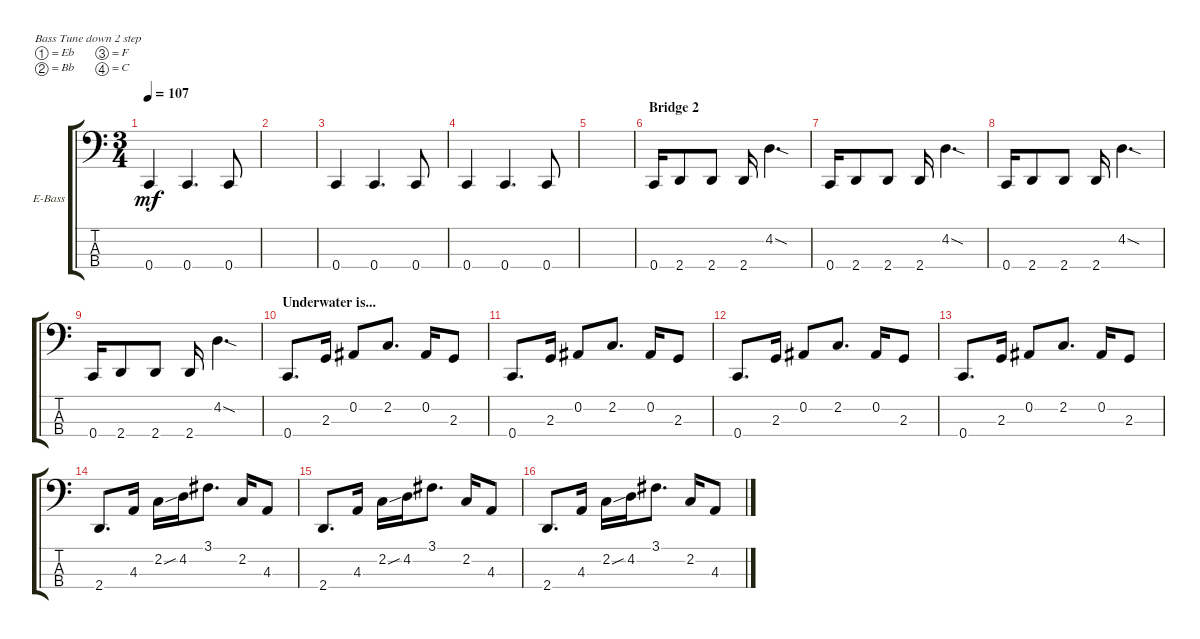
\defaultSystemsLayout 4
\bracketExtendMode groupsimilarinstruments
\firstSystemTrackNameOrientation horizontal
\otherSystemsTrackNameOrientation horizontal
\track ("Bass" "E-Bass") {instrument electricbassfinger}
\staff {score tabs}
\tuning (Eb2 Bb1 F1 C1)
\ts (3 4)
\tempo 107
\clef f4
\scale
0.333333
\ks c
0.4.4{dy mf} 0.4.4{d} 0.4.8 |
\scale
0.333333 |
\scale
0.333333 0.4.4 0.4.4{d} 0.4.8 |
\scale
0.333333 0.4.4 0.4.4{d} 0.4.8 |
\scale
0.333333 |
\section ("" "Bridge 2")
\scale
0.333333 0.4.16 2.4.8 2.4.8 2.4.16 4.2{sod}.4{d} |
\scale
0.333333 0.4.16 2.4.8 2.4.8 2.4.16 4.2{sod}.4{d} |
\scale
0.333333 0.4.16 2.4.8 2.4.8 2.4.16 4.2{sod}.4{d} |
\scale
0.333333 0.4.16 2.4.8 2.4.8 2.4.16 4.2{sod}.4{d} |
\section ("" "Underwater is...")
\scale
0.333333 0.4.8{d} 2.3.16 0.2.8 2.2.8{d} 0.2.16 2.3.8 |
\scale
0.333333 0.4.8{d} 2.3.16 0.2.8 2.2.8{d} 0.2.16 2.3.8 |
\scale
0.333333 0.4.8{d} 2.3.16 0.2.8 2.2.8{d} 0.2.16 2.3.8 |
\scale
0.333333 0.4.8{d} 2.3.16 0.2.8 2.2.8{d} 0.2.16 2.3.8 |
\scale
0.333333 2.4.8{d} 4.3.16 2.2{sou}.16 4.2.16 3.1.8{d} 2.2.16 4.3.8 |
\scale
0.333333 2.4.8{d} 4.3.16 2.2{sou}.16 4.2.16 3.1.8{d} 2.2.16 4.3.8 |
\scale
0.333333 2.4.8{d} 4.3.16 2.2{sou}.16 4.2.16 3.1.8{d} 2.2.16 4.3.8
